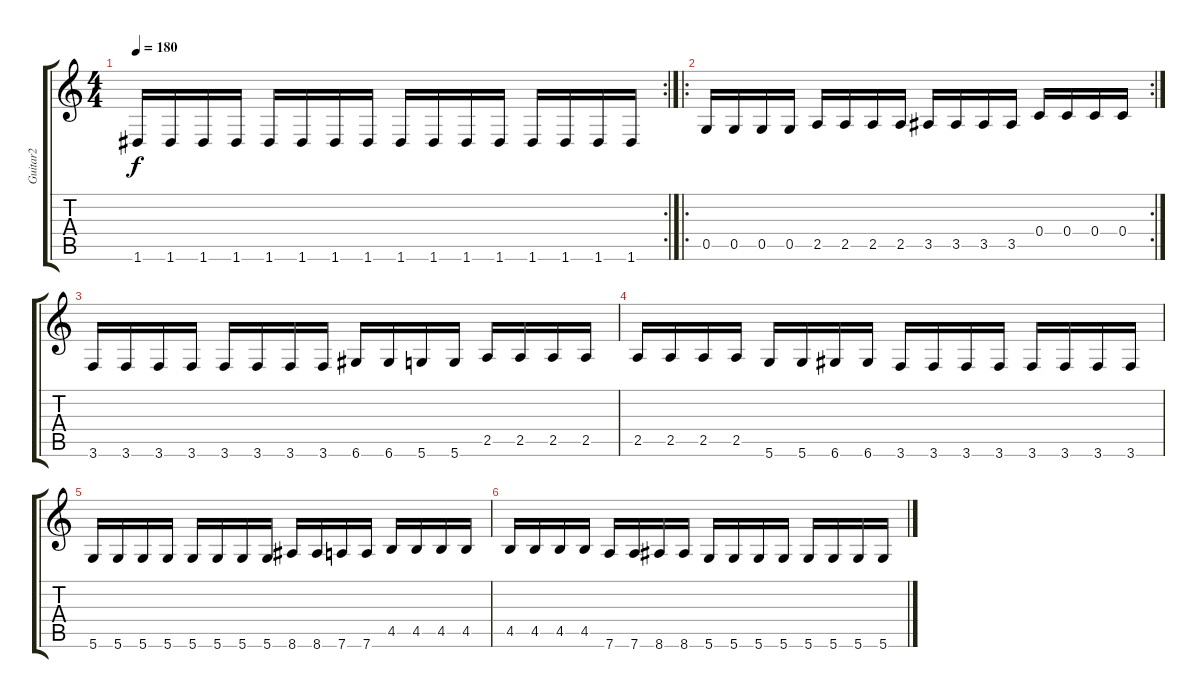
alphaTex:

\track ("Guitar2" "Guitar2") {instrument distortionguitar}
\staff {score tabs}
\tuning (D4 A3 F3 C3 G2 D2) {hide}
\rc 2
\ts (4 4)
\tempo 180
\clef g2
\ks c
1.6.16{dy f} 1.6.16 1.6.16 1.6.16 1.6.16 1.6.16 1.6.16 1.6.16 1.6.16 1.6.16 1.6.16 1.6.16 1.6.16 1.6.16 1.6.16 1.6.16 |
\ro
\rc 2
0.5.16 0.5.16 0.5.16 0.5.16 2.5.16 2.5.16 2.5.16 2.5.16 3.5.16 3.5.16 3.5.16 3.5.16 0.4.16 0.4.16 0.4.16 0.4.16 |
3.6.16 3.6.16 3.6.16 3.6.16 3.6.16 3.6.16 3.6.16 3.6.16 6.6.16 6.6.16 5.6.16 5.6.16 2.5.16 2.5.16 2.5.16 2.5.16 |
2.5.16 2.5.16 2.5.16 2.5.16 5.6.16 5.6.16 6.6.16 6.6.16 3.6.16 3.6.16 3.6.16 3.6.16 3.6.16 3.6.16 3.6.16 3.6.16 |
5.6.16 5.6.16 5.6.16 5.6.16 5.6.16 5.6.16 5.6.16 5.6.16 8.6.16 8.6.16 7.6.16 7.6.16 4.5.16 4.5.16 4.5.16 4.5.16 |
4.5.16 4.5.16 4.5.16 4.5.16 7.6.16 7.6.16 8.6.16 8.6.16 5.6.16 5.6.16 5.6.16 5.6.16 5.6.16 5.6.16 5.6.16 5.6.16
